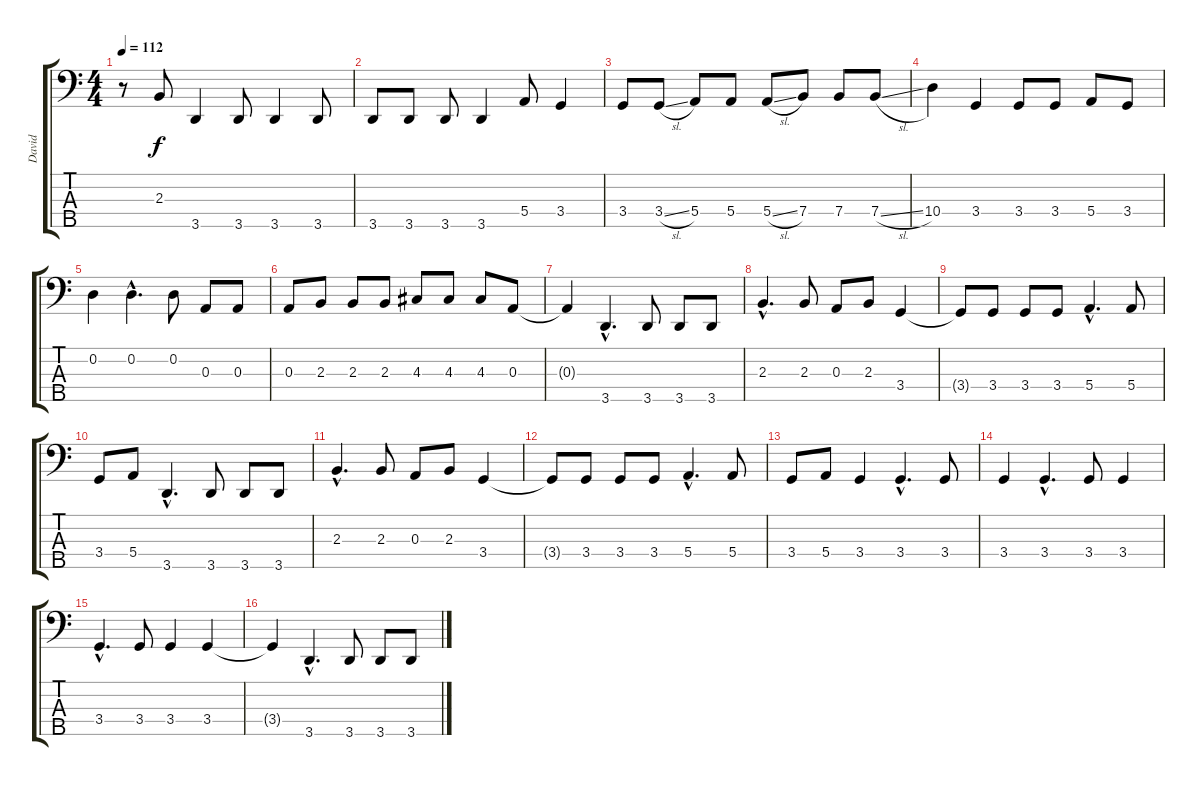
\track ("David" "David") {instrument electricbassfinger}
\staff {score tabs}
\tuning (G2 D2 A1 E1 B0) {hide}
\ts (4 4)
\tempo 112
\clef f4
\ks c
r.8{dy f} 2.3.8 3.5.4 3.5.8 3.5.4 3.5.8 |
3.5.8 3.5.8 3.5.8 3.5.4 5.4.8 3.4.4 |
3.4.8 3.4{sl}.8 5.4.8 5.4.8 5.4{sl}.8 7.4.8 7.4.8 7.4{sl}.8 |
10.4.4 3.4.4 3.4.8 3.4.8 5.4.8 3.4.8 |
0.2.4 0.2{hac}.4{d} 0.2.8 0.3.8 0.3.8 |
0.3.8 2.3.8 2.3.8 2.3.8 4.3.8 4.3.8 4.3.8 0.3.8 |
0.3{t}.4 3.5{hac}.4{d} 3.5.8 3.5.8 3.5.8 |
2.3{hac}.4{d} 2.3.8 0.3.8 2.3.8 3.4.4 |
3.4{t}.8 3.4.8 3.4.8 3.4.8 5.4{hac}.4{d} 5.4.8 |
3.4.8 5.4.8 3.5{hac}.4{d} 3.5.8 3.5.8 3.5.8 |
2.3{hac}.4{d} 2.3.8 0.3.8 2.3.8 3.4.4 |
3.4{t}.8 3.4.8 3.4.8 3.4.8 5.4{hac}.4{d} 5.4.8 |
3.4.8 5.4.8 3.4.4 3.4{hac}.4{d} 3.4.8 |
3.4.4 3.4{hac}.4{d} 3.4.8 3.4.4 |
3.4{hac}.4{d} 3.4.8 3.4.4 3.4.4 |
3.4{t}.4 3.5{hac}.4{d} 3.5.8 3.5.8 3.5.8
